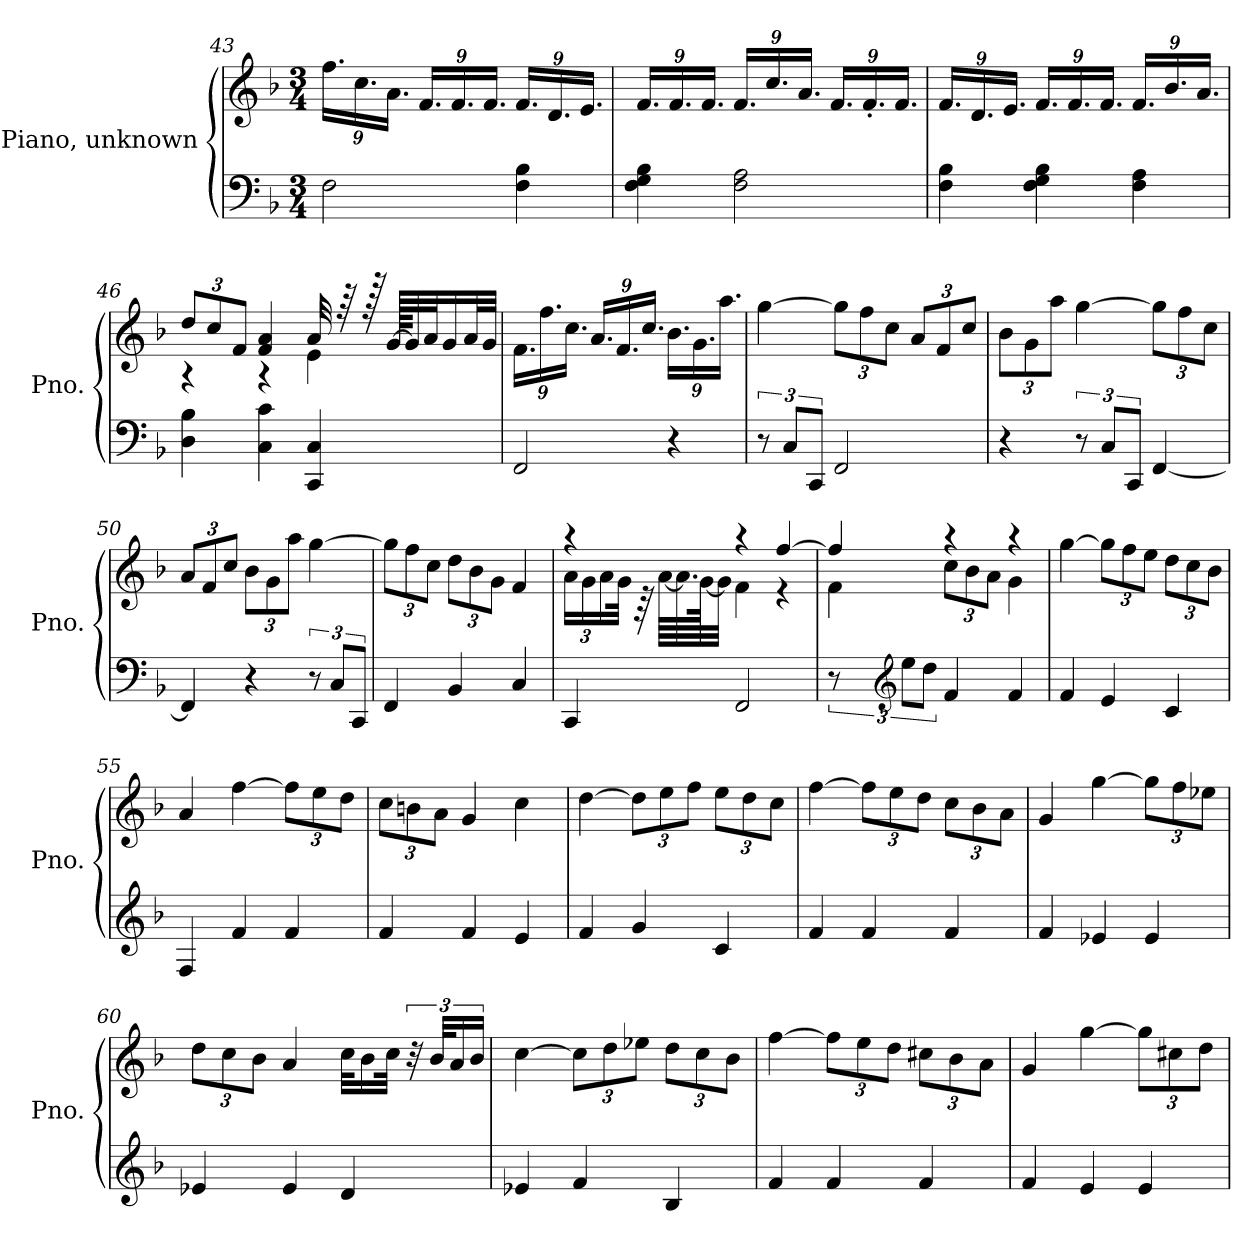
**kern	**kern
*part1	*part1
*staff2	*staff1
*I"Piano, unknown	*
*I'Pno.	*
*clefF4	*clefG2
*k[b-]	*k[b-]
*M3/4	*M3/4
*	*Xbrackettup
=43	=43
2F\	18.ff\LL
.	18.cc\
.	18.a\JJ
.	18.f/LL
.	18.f/
.	18.f/JJ
4F\ 4B-\	18.f/LL
.	18.d/
.	18.e/JJ
!!LO:LB:g=z
=44	=44
4F\ 4G\ 4B-\	18.f/LL
.	18.f/
.	18.f/JJ
2F\ 2A\	18.f/LL
.	18.cc/
.	18.a/JJ
.	18.f/LL
.	18.f'/
.	18.f/JJ
=45	=45
4F\ 4B-\	18.f/LL
.	18.d/
.	18.e/JJ
4F\ 4G\ 4B-\	18.f/LL
.	18.f/
.	18.f/JJ
4F\ 4A\	18.f/LL
.	18.b-/
.	18.a/JJ
=46	=46
*	*^
4D\ 4B-\	12dd/L	4r
.	12cc/	.
.	12f/J	.
4C\ 4c\	4f/ 4a/	4r
4CC/ 4C/	32a/	4e\
.	64r	.
.	128r	.
.	[128g/KKLLL	.
.	32g/]	.
.	32a/J	.
.	16g/	.
.	32a/L	.
.	32g/JJJ	.
*	*v	*v
!!LO:LB:g=z
=47	=47
2FF/	18.f\LL
.	18.ff\
.	18.cc\JJ
.	18.a/LL
.	18.f/
.	18.cc/JJ
4r	18.b-\LL
.	18.g\
.	18.aa\JJ
=48	=48
12r	[4gg\
12C/L	.
12CC/J	.
2FF/	12gg\L]
.	12ff\
.	12cc\J
.	12a/L
.	12f/
.	12cc/J
=49	=49
4r	12b-\L
.	12g\
.	12aa\J
12r	[4gg\
12C/L	.
12CC/J	.
[4FF/	12gg\L]
.	12ff\
.	12cc\J
=50	=50
4FF/]	12a/L
.	12f/
.	12cc/J
4r	12b-\L
.	12g\
.	12aa\J
12r	[4gg\
12C/L	.
12CC/J	.
!!LO:LB:g=z
=51	=51
4FF/	12gg\L]
.	12ff\
.	12cc\J
4BB-/	12dd\L
.	12b-\
.	12g\J
4C/	4f/
=52	=52
*	*^
4CC/	4r	24a\LL
.	.	24g\
.	.	24a\
.	.	32g\JJk
.	.	64r
.	.	[64a\LLLL
.	.	64.a\]
.	.	[128g\JK
.	.	32g\JJJ]
2FF/	4r	4f\
.	[4ff/	4r
=53	=53	=53
12r	4ff/]	4f\
*clefG2	*	*
12ee\L	.	.
12dd\J	.	.
4f/	4r	12cc\L
.	.	12b-\
.	.	12a\J
4f/	4r	4g\
*	*v	*v
=54	=54
4f/	[4gg\
4e/	12gg\L]
.	12ff\
.	12ee\J
4c/	12dd\L
.	12cc\
.	12b-\J
=55	=55
4F/	4a/
4f/	[4ff\
4f/	12ff\L]
.	12ee\
.	12dd\J
!!LO:LB:g=z
=56	=56
4f/	12cc\L
.	12bn\
.	12a\J
4f/	4g/
4e/	4cc\
=57	=57
4f/	[4dd\
4g/	12dd\L]
.	12ee\
.	12ff\J
4c/	12ee\L
.	12dd\
.	12cc\J
=58	=58
4f/	[4ff\
4f/	12ff\L]
.	12ee\
.	12dd\J
4f/	12cc\L
.	12b-\
.	12a\J
=59	=59
4f/	4g/
4e-X/	[4gg\
4e-/	12gg\L]
.	12ff\
.	12ee-X\J
=60	=60
4e-X/	12dd\L
.	12cc\
.	12b-\J
4e-/	4a/
4d/	32cc\KLL
.	16b-\
.	32cc\JJk
*	*brackettup
.	48r
.	48b-/KLL
.	24a/
.	24b-/JJ
!!LO:LB:g=z
=61	=61
4e-X/	[4cc\
*	*Xbrackettup
4f/	12cc\L]
.	12dd\
.	12ee-X\J
4B-/	12dd\L
.	12cc\
.	12b-\J
=62	=62
4f/	[4ff\
4f/	12ff\L]
.	12ee\
.	12dd\J
4f/	12cc#X\L
.	12b-\
.	12a\J
=63	=63
4f/	4g/
4e/	[4gg\
4e/	12gg\L]
.	12cc#X\
.	12dd\J
=	=
*-	*-
